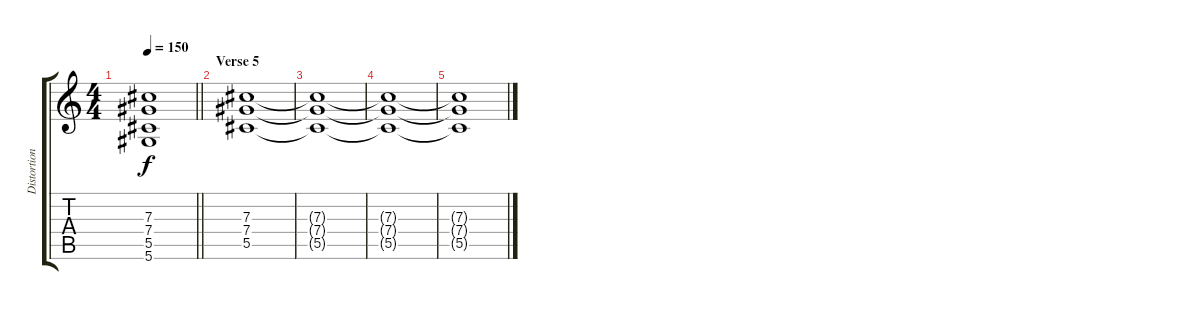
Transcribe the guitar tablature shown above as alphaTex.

\track ("Distortion" "Distortion") {instrument distortionguitar}
\staff {score tabs}
\tuning (Eb4 Bb3 Gb3 Db3 Ab2 Eb2) {hide}
\ts (4 4)
\tempo 150
\clef g2
\barLineRight lightlight
\ks c
(7.3 7.4 5.5 5.6).1{dy f} |
\section ("" "Verse 5")
(7.3 7.4 5.5).1{volume 0} |
(7.3{t} 7.4{t} 5.5{t}).1 |
(7.3{t} 7.4{t} 5.5{t}).1 |
(7.3{t} 7.4{t} 5.5{t}).1
